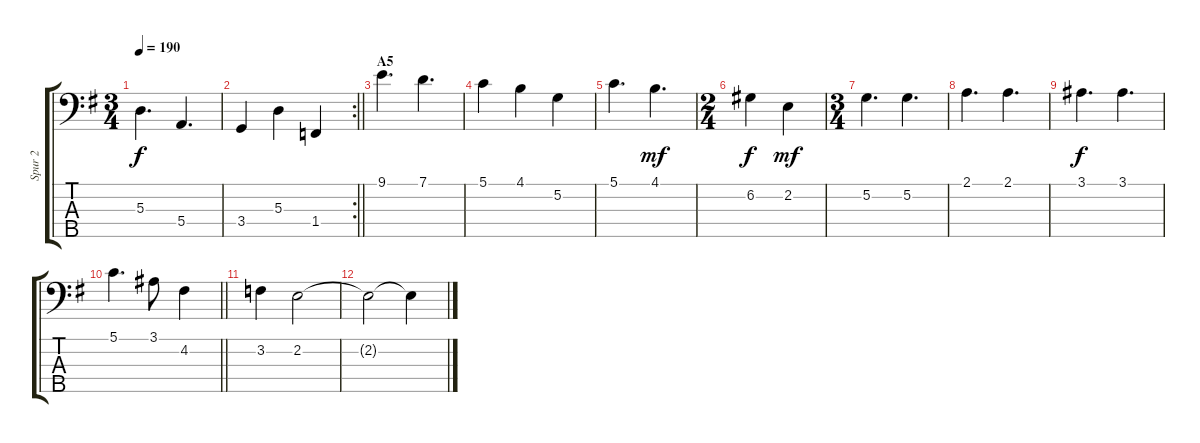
\track ("Spur 2" "Spur 2") {instrument acousticbass}
\staff {score tabs}
\tuning (G2 D2 A1 E1 B0) {hide}
\ts (3 4)
\tempo 190
\clef f4
\ks eminor
5.3.4{d dy f} 5.4.4{d} |
\rc 2
\barLineRight lightlight
3.4.4 5.3.4 1.4.4 |
\section ("" "A5")
9.1.4{d} 7.1.4{d} |
5.1.4 4.1.4 5.2.4 |
5.1.4{d} 4.1.4{d dy mf} |
\ts (2 4)
6.2.4{dy f} 2.2.4{dy mf} |
\ts (3 4)
5.2.4{d} 5.2.4{d} |
2.1.4{d} 2.1.4{d} |
3.1.4{d dy f} 3.1.4{d} |
\barLineRight lightlight
5.1.4{d} 3.1.8 4.2.4 |
3.2.4 2.2.2 |
2.2{t}.2 2.2{t}.4
